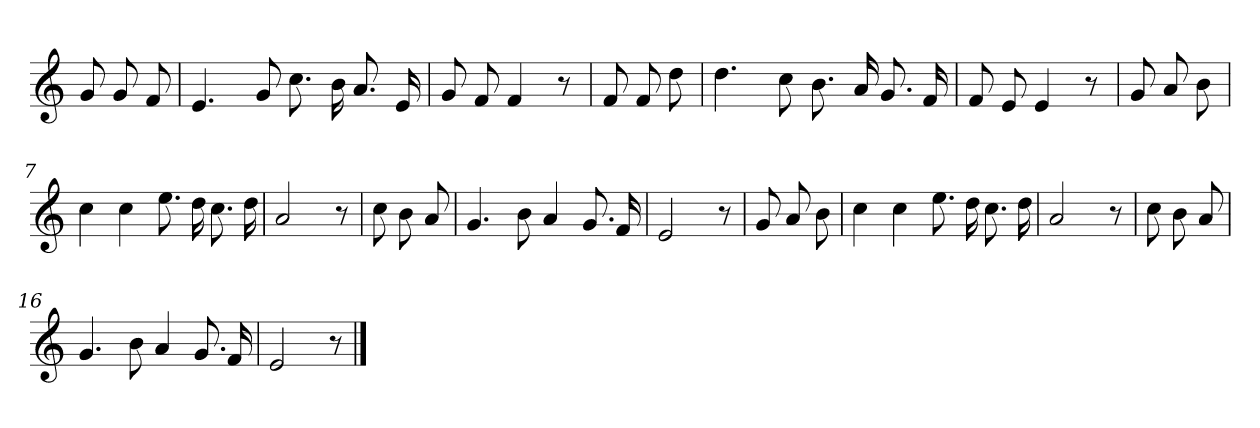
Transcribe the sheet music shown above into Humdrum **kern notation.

**kern
*part1
*staff1
*clefG2
*k[]
*C:
=
8g
8g
8f
=1
4.e
8g
8.cc
16b
8.a
16e
=2
8g
8f
4f
8r
=3
8f
8f
8dd
=4
4.dd
8cc
8.b
16a
8.g
16f
=5
8f
8e
4e
8r
=6
8g
8a
8b
=7
4cc
4cc
8.ee
16dd
8.cc
16dd
=8
2a
8r
=9
8cc
8b
8a
=10
4.g
8b
4a
8.g
16f
=11
2e
8r
=12
8g
8a
8b
=13
4cc
4cc
8.ee
16dd
8.cc
16dd
=14
2a
8r
=15
8cc
8b
8a
=16
4.g
8b
4a
8.g
16f
=17
2e
8r
==
*-
